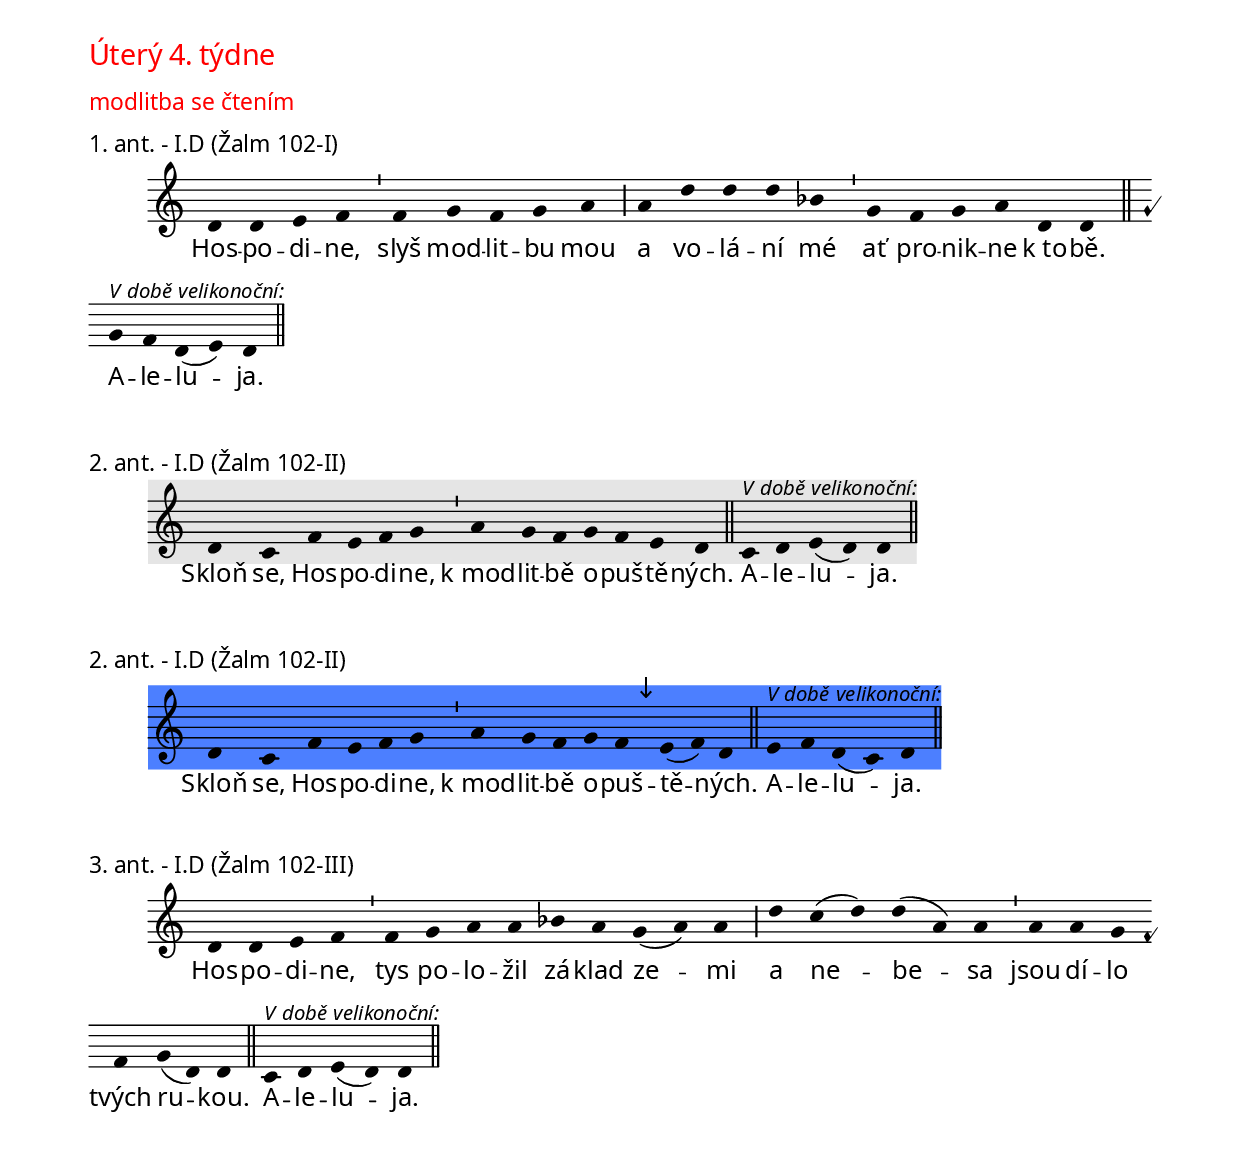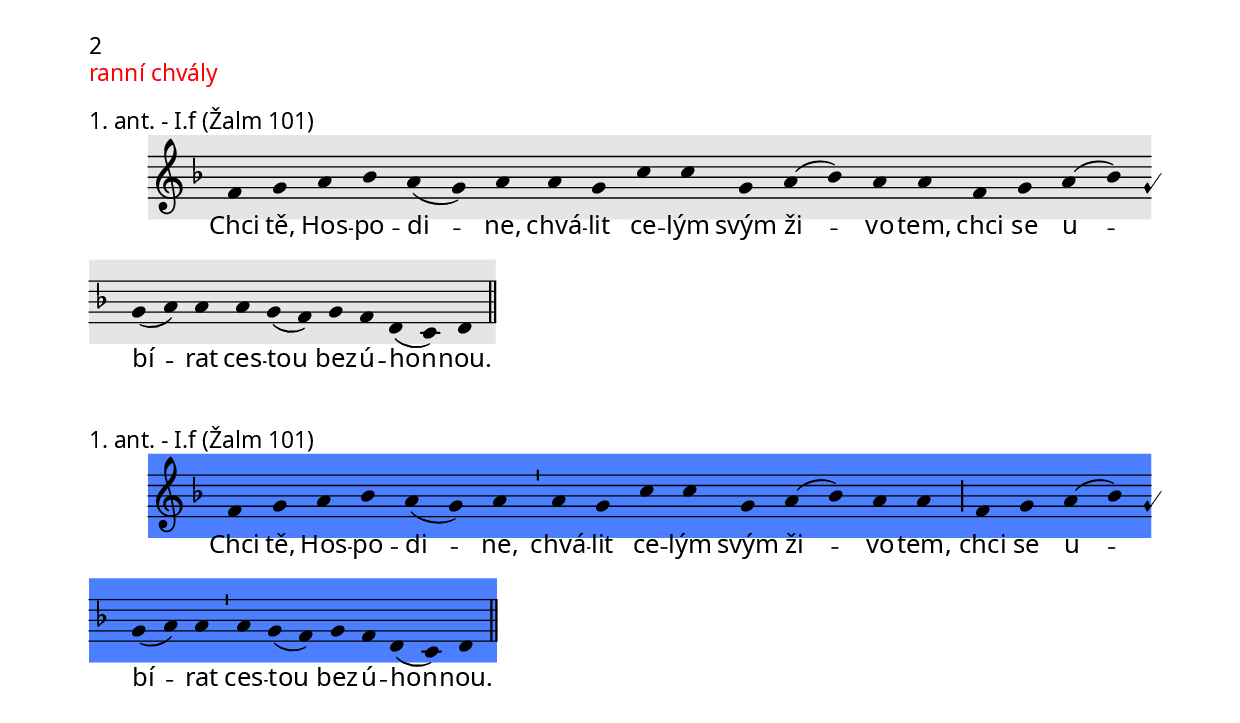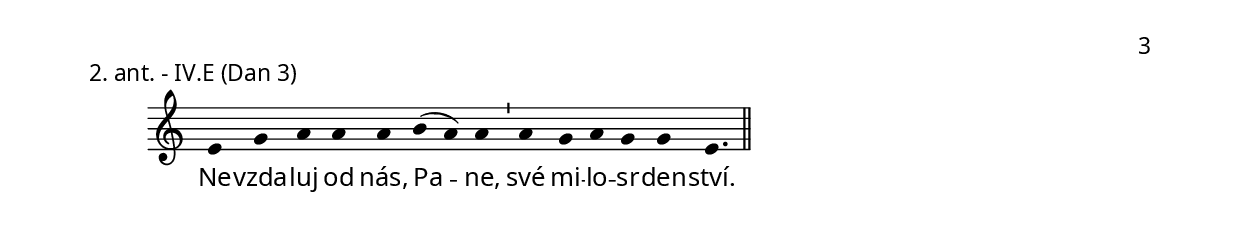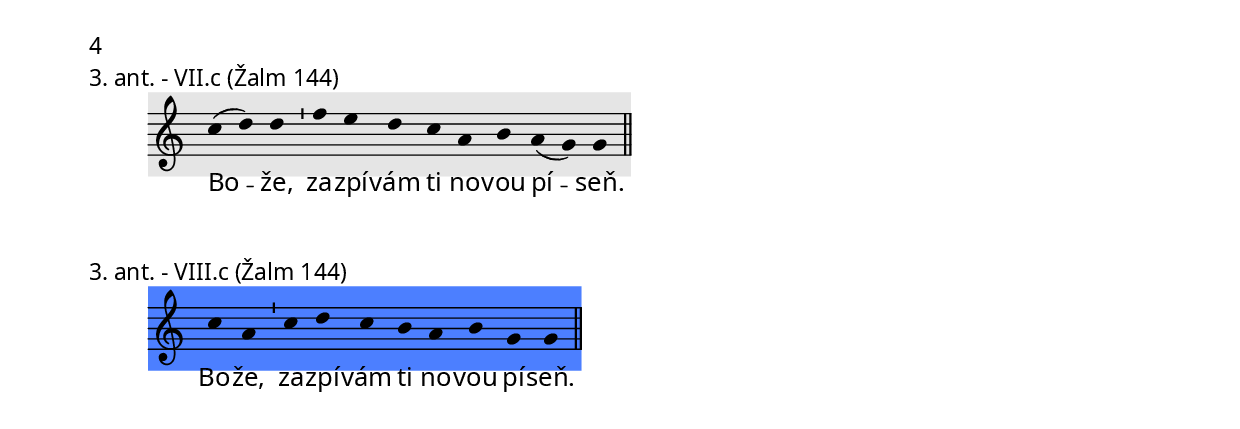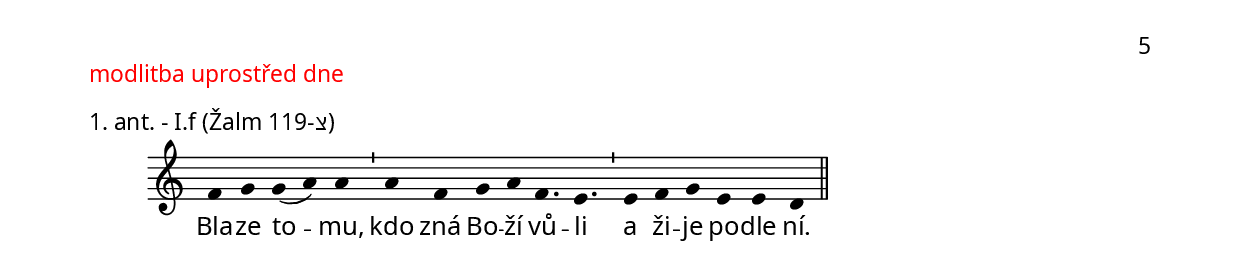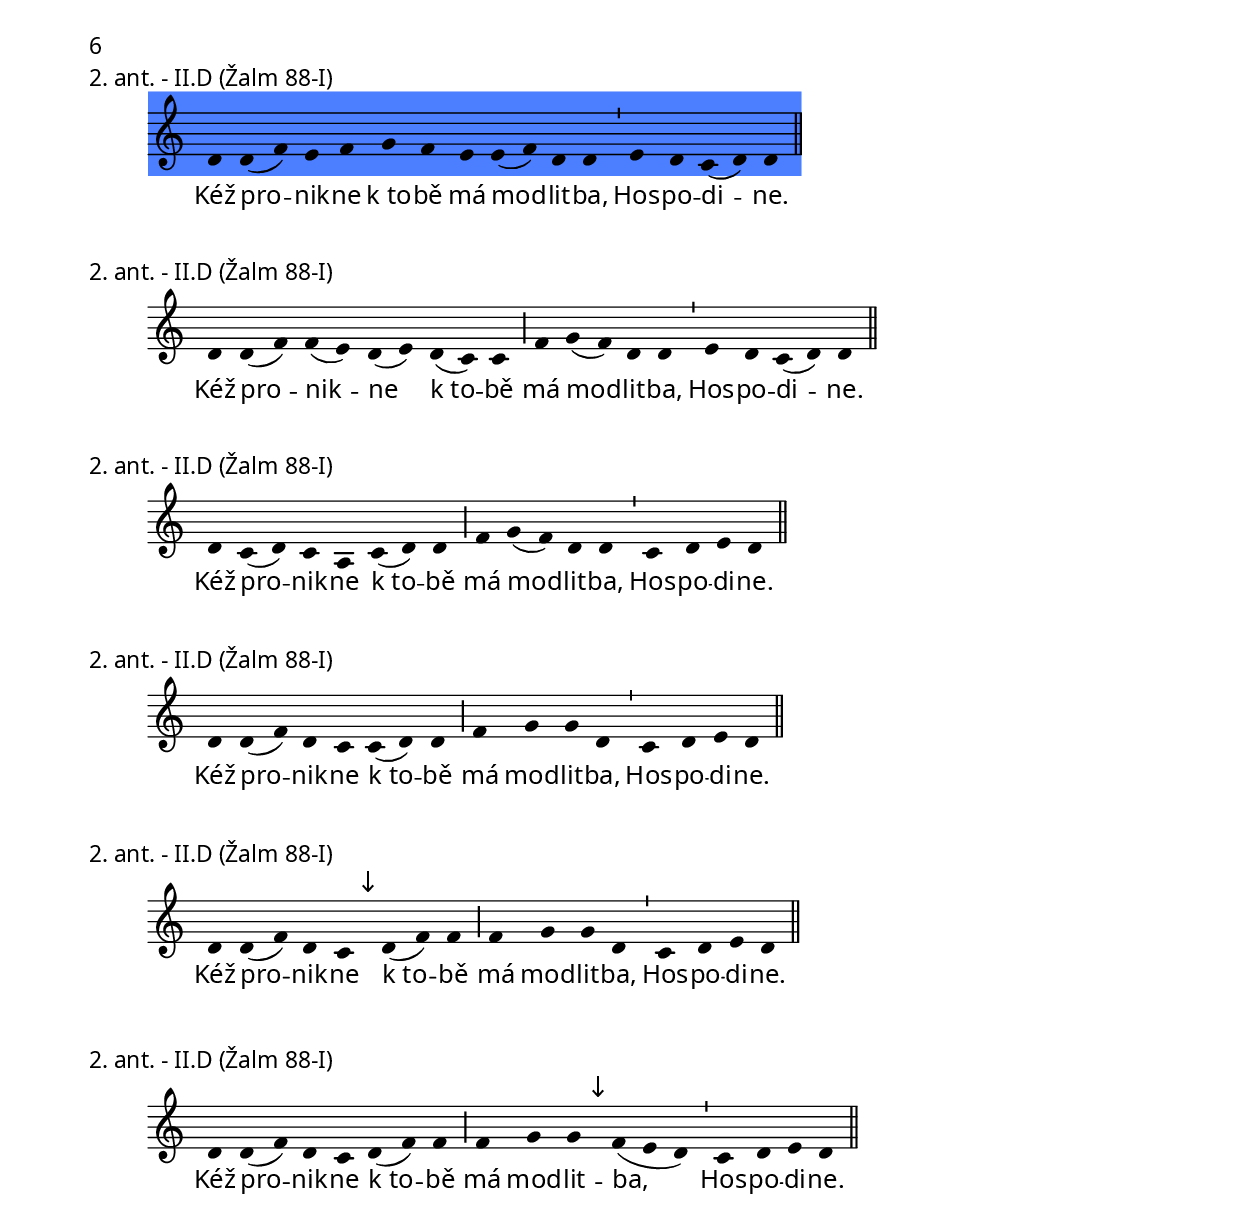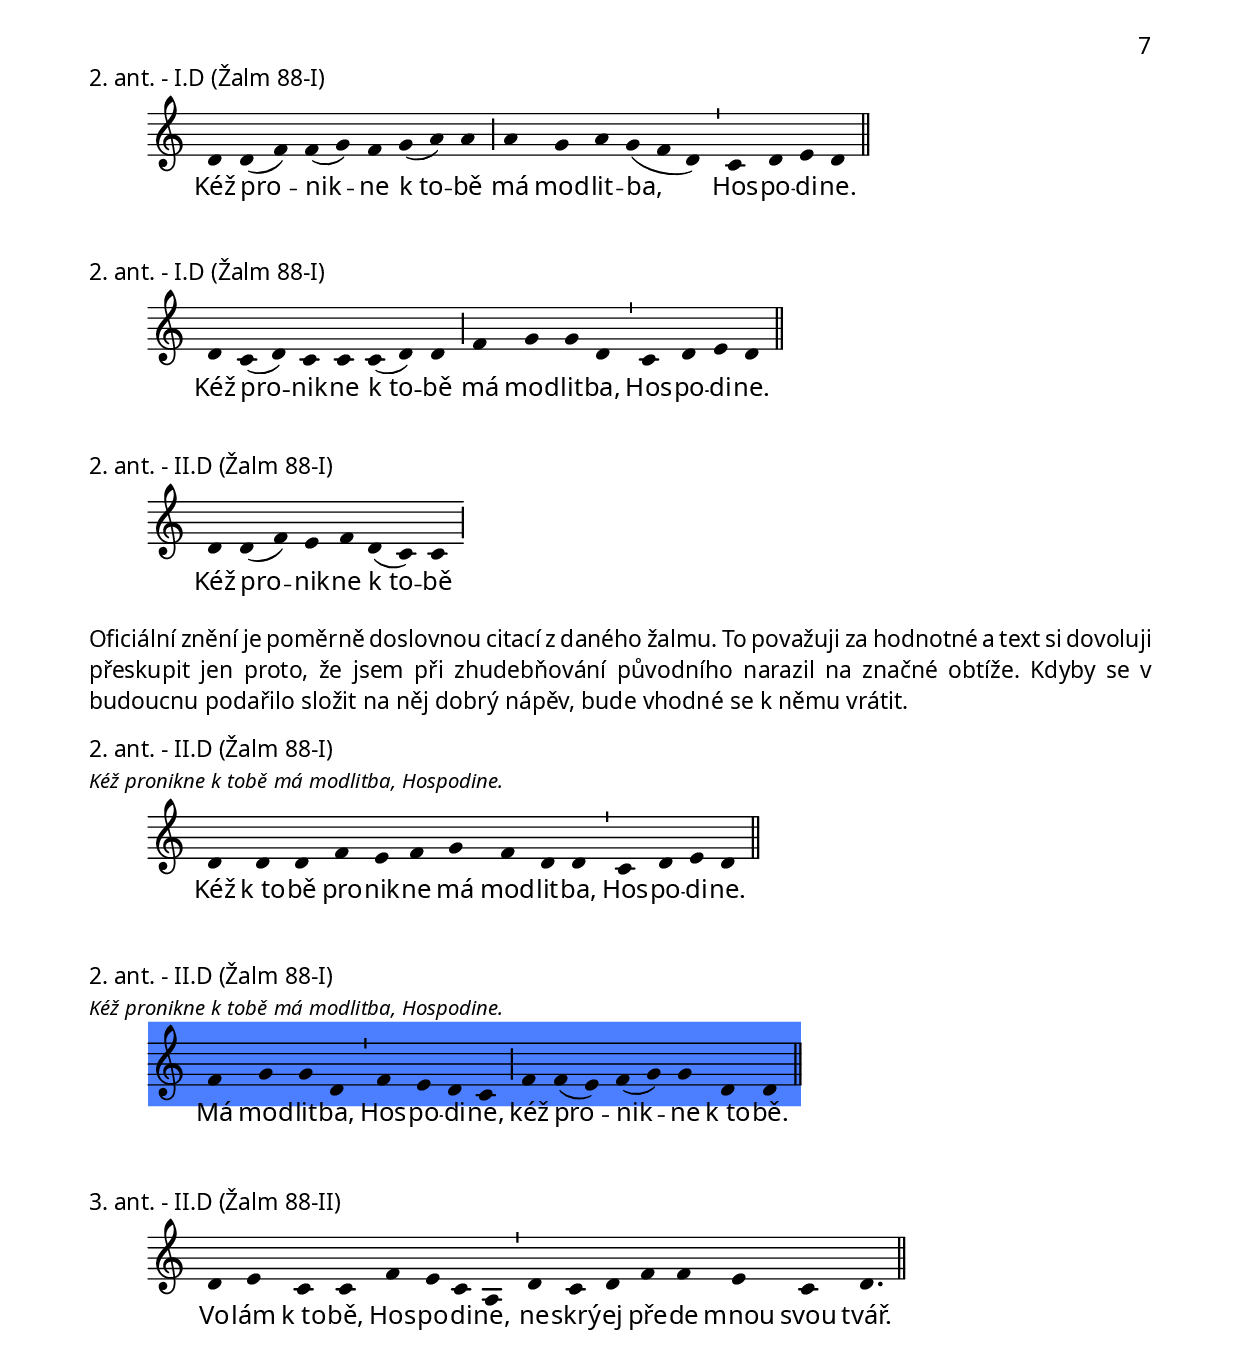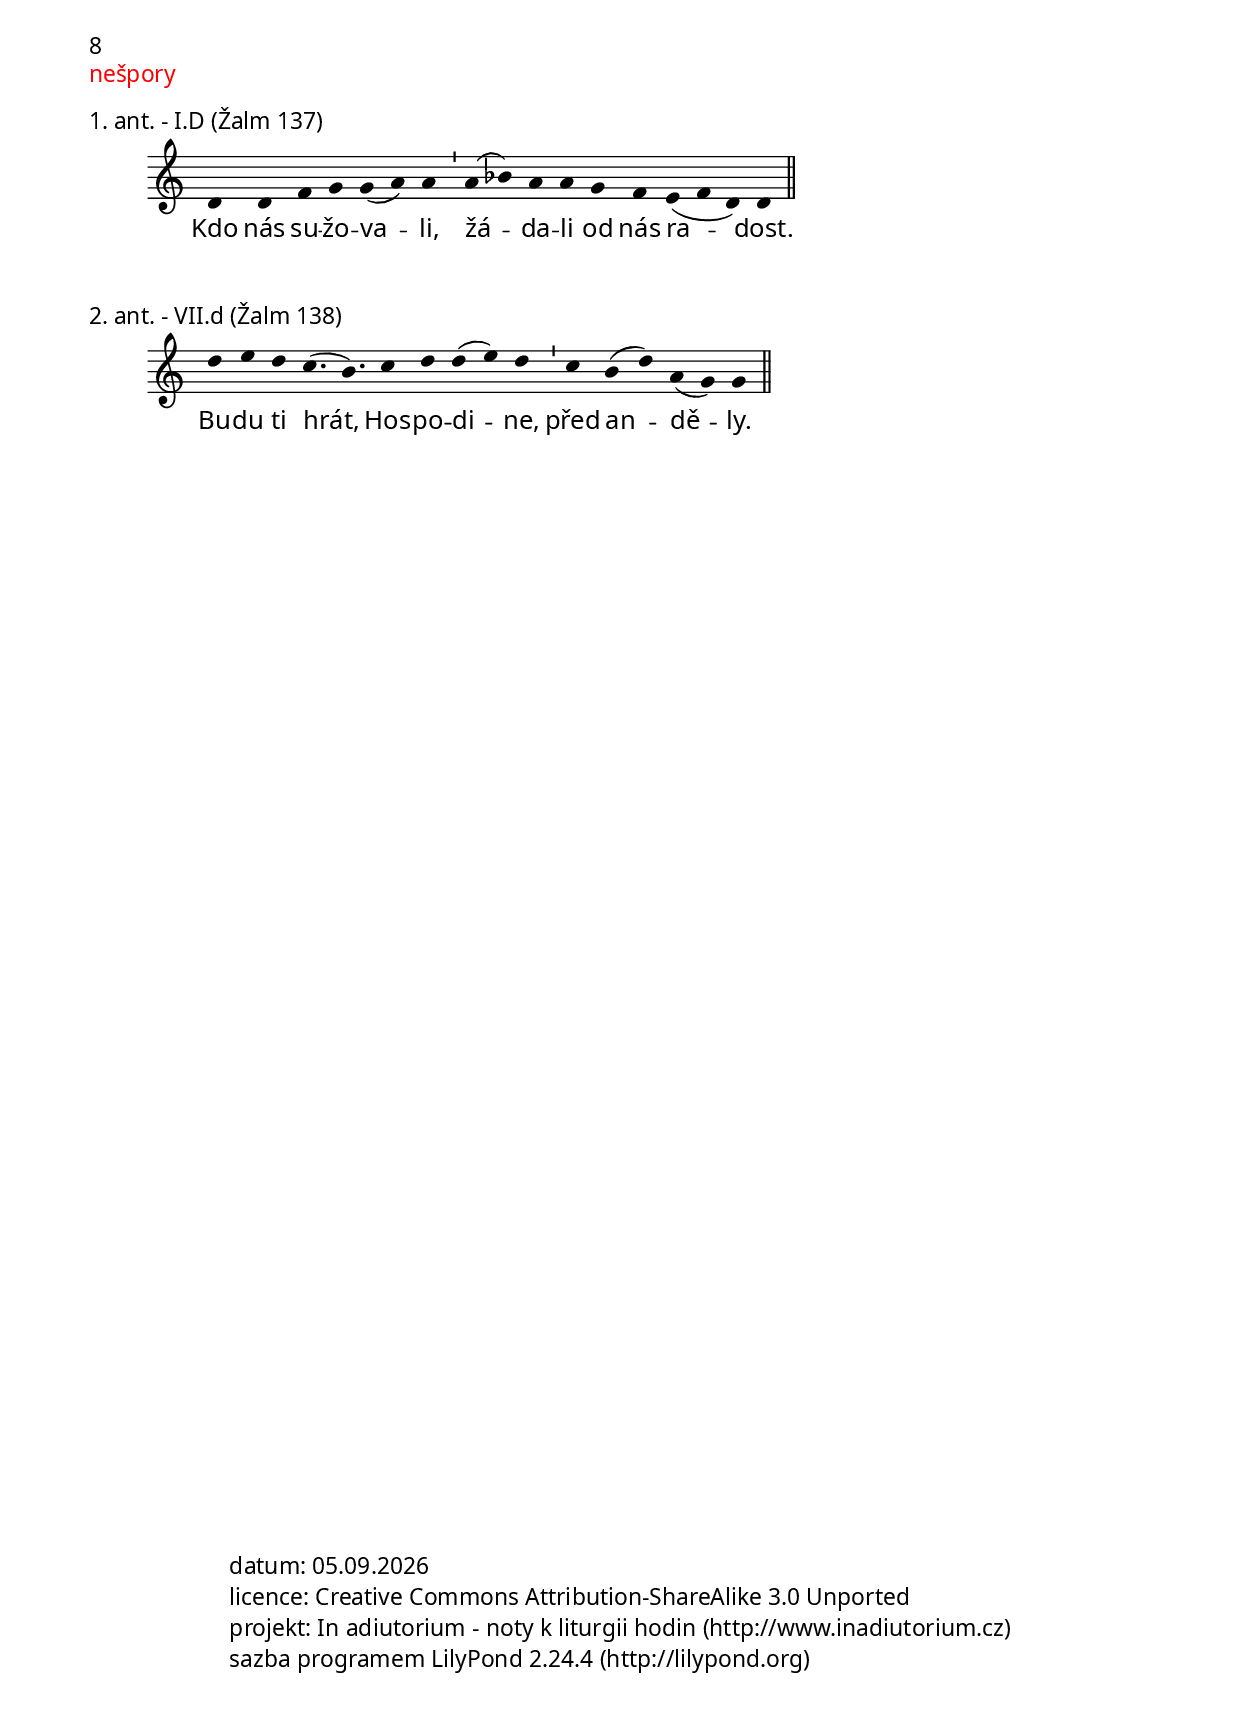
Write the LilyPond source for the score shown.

\include "../spolecne.ly"

\markup {\nadpisDen {Úterý 4. týdne}}

%\markup {\nadpisHodinka {"invitatorium"}}

%\score { \tIIuteryInvitatorium }

\markup {\nadpisHodinka {"modlitba se čtením"}}

\score {
  \relative c' {
    \choralniRezim
    d d e f \barMin f g f g a \barMaior
    a4 d d d bes \barMin g f g a d, d \barFinalis

    g^\rubrVelikAleluja f d( e) d \barFinalis
  }
  \addlyrics {
    Hos -- po -- di -- ne, slyš mod -- lit -- bu mou
    a vo -- lá -- ní mé ať pro -- nik -- ne k_to -- bě.

    A -- le -- lu -- ja.
  }
  \header {
    quid = "1. ant."
    modus = "I"
    differentia = "D"
    psalmus = "Žalm 102-I"
    id = "mc-ant1"
    piece = \markup {\sestavTitulek}
  }
}

\score {
  \relative c' {
    \zvyraznovacSedy
    \choralniRezim
    d c f e f g \barMin
    a g f g f e d \barFinalis

    c^\rubrVelikAleluja d e( d) d \barFinalis
  }
  \addlyrics {
    Skloň se, Hos -- po -- di -- ne,
    k_mod -- lit -- bě o -- puš -- tě -- ných.

    A -- le -- lu -- ja.
  }
  \header {
    quid = "2. ant."
    modus = "I"
    differentia = "D"
    psalmus = "Žalm 102-II"
    id = "mc-ant2"
    piece = \markup {\sestavTitulek}
  }
}

\score {
  \relative c' {
    \zvyraznovacModry
    \choralniRezim
    d c f e f g \barMin
    a g f g f \mark\sipka e( f) d \barFinalis

    e^\rubrVelikAleluja f d( c) d \barFinalis
  }
  \addlyrics {
    Skloň se, Hos -- po -- di -- ne,
    k_mod -- lit -- bě o -- puš -- tě -- ných.

    A -- le -- lu -- ja.
  }
  \header {
    quid = "2. ant."
    modus = "I"
    differentia = "D"
    psalmus = "Žalm 102-II"
    id = "mc-ant2"
    piece = \markup {\sestavTitulek}
  }
}

\score {
  \relative c' {
    \choralniRezim
    d4 d e f \barMin f g a a bes a g( a) a \barMaior
    d c( d) d( a) a \barMin a a g f g( d) d \barFinalis

    c^\rubrVelikAleluja d e( d) d \barFinalis
  }
  \addlyrics {
    Hos -- po -- di -- ne, tys po -- lo -- žil zá -- klad ze -- mi
    a ne -- be -- sa jsou dí -- lo tvých ru -- kou.

    A -- le -- lu -- ja.
  }
  \header {
    quid = "3. ant."
    modus = "I"
    differentia = "D"
    psalmus = "Žalm 102-III"
    id = "mc-ant3"
    piece = \markup {\sestavTitulek}
  }
}

\pageBreak

\markup {\nadpisHodinka {"ranní chvály"}}

\score {
  \relative c' {
    \zvyraznovacSedy
    \choralniRezim
    \key f \major
    f4 g a bes a( g) a \barMin \bar "" a g c c g a( bes) a a \barMin \bar ""
    f g a( bes) g( a) a \bar "" a g( f) g f d( c) d  \barFinalis
  }
  \addlyrics {
    Chci tě, Hos -- po -- di -- ne, chvá -- lit ce -- lým svým ži -- vo -- tem,
    chci se u -- bí -- rat ces -- tou bez -- ú -- hon -- nou.
  }
  \header {
    quid = "1. ant."
    modus = "I"
    differentia = "f"
    psalmus = "Žalm 101"
    placet = "opravit divisiones"
    id = "rch-ant1"
    piece = \markup {\sestavTitulek}
  }
}

\score {
  \relative c' {
    \zvyraznovacModry
    \choralniRezim
    \key f \major
    f4 g a bes a( g) a \barMin a g c c g a( bes) a a \barMaior
    f g a( bes) g( a) a \barMin a g( f) g f d( c) d  \barFinalis
  }
  \addlyrics {
    Chci tě, Hos -- po -- di -- ne, chvá -- lit ce -- lým svým ži -- vo -- tem,
    chci se u -- bí -- rat ces -- tou bez -- ú -- hon -- nou.
  }
  \header {
    quid = "1. ant."
    modus = "I"
    differentia = "f"
    psalmus = "Žalm 101"
    id = "rch-ant1"
    piece = \markup {\sestavTitulek}
  }
}

\pageBreak

\score {
  \relative c' {
    \choralniRezim
    e4 g a a a b( a) a \barMin a g a g g e4. \barFinalis
  }
  \addlyrics {
    Ne -- vzda -- luj od nás, Pa -- ne, své mi -- lo -- sr -- den -- ství.
  }
  \header {
    quid = "2. ant."
    modus = "IV"
    differentia = "E"
    psalmus = "Dan 3"
    id = "rch-ant2"
    piece = \markup {\sestavTitulek}
  }
}

\pageBreak

\score {
  \relative c'' {
    \zvyraznovacSedy
    \choralniRezim
    c4( d) d \barMin f e d c a b a( g) g \barFinalis
  }
  \addlyrics {
    Bo -- že, za -- zpí -- vám ti no -- vou pí -- seň.
  }
  \header {
    quid = "3. ant."
    modus = "VII"
    differentia = "c"
    psalmus = "Žalm 144"
    placet = "není špatná, ale přeci zkusit lépe.
    25.10.2015: Myslím, že ve skutečnosti špatná je.
    Má mdlou melodii a na začátku a na konci se opakující
    rytmický motiv 2-1 bije do uší."
    id = "rch-ant3"
    piece = \markup {\sestavTitulek}
  }
}

\score {
  \relative c'' {
    \zvyraznovacModry
    \choralniRezim
    c4 a \barMin
    c d c b a b g g \barFinalis
  }
  \addlyrics {
    Bo -- že, za -- zpí -- vám ti no -- vou pí -- seň.
  }
  \header {
    quid = "3. ant."
    modus = "VIII"
    differentia = "c"
    psalmus = "Žalm 144"
    id = "rch-ant3"
    piece = \markup {\sestavTitulek}
  }
}

\pageBreak

%\score { \tIIuteryAntBenedictus }

\markup {\nadpisHodinka {"modlitba uprostřed dne"}}

\score {
  \relative c' {
    \choralniRezim
    f4 g g( a) a \barMin a f g a f4. e \barMin
    e4 f g e e d \barFinalis
  }
  \addlyrics {
    Bla -- ze to -- mu, kdo zná Bo -- ží vů -- li a ži -- je po -- dle ní.
  }
  \header {
    quid = "1. ant."
    modus = "I"
    differentia = "f"
    psalmus = "Žalm 119-צ"
    id = "up-ant1"
    piece = \markup {\sestavTitulek}
  }
}

\pageBreak

\score {
  \relative c' {
    \zvyraznovacModry
    \choralniRezim
    d4 d( f) e f g f e e( f) d d \barMin
    e d c( d) d \barFinalis
  }
  \addlyrics {
    Kéž pro -- nik -- ne k_to -- bě má mod -- lit -- ba,
    Hos -- po -- di -- ne.
  }
  \header {
    quid = "2. ant."
    modus = "II"
    differentia = "D"
    psalmus = "Žalm 88-I"
    id = "up-ant2"
    piece = \markup {\sestavTitulek}
  }
}

\score {
  \relative c' {
    \choralniRezim
    d4 d( f) f( e) d( e) d( c) c \barMaior
    f g( f) d d \barMin
    e d c( d) d \barFinalis
  }
  \addlyrics {
    Kéž pro -- nik -- ne k_to -- bě má mod -- lit -- ba,
    Hos -- po -- di -- ne.
  }
  \header {
    quid = "2. ant."
    modus = "II"
    differentia = "D"
    psalmus = "Žalm 88-I"
    id = "up-ant2"
    piece = \markup {\sestavTitulek}
  }
}

\score {
  \relative c' {
    \choralniRezim
    d4 c( d) c a c( d) d \barMaior
    f g( f) d d \barMin
    c d e d \barFinalis
  }
  \addlyrics {
    Kéž pro -- nik -- ne k_to -- bě má mod -- lit -- ba,
    Hos -- po -- di -- ne.
  }
  \header {
    quid = "2. ant."
    modus = "II"
    differentia = "D"
    psalmus = "Žalm 88-I"
    id = "up-ant2"
    piece = \markup {\sestavTitulek}
  }
}

\score {
  \relative c' {
    \choralniRezim
    d4 d( f) d c c( d) d \barMaior
    f g g d \barMin
    c d e d \barFinalis
  }
  \addlyrics {
    Kéž pro -- nik -- ne k_to -- bě
    má mod -- lit -- ba,
    Hos -- po -- di -- ne.
  }
  \header {
    quid = "2. ant."
    modus = "II"
    differentia = "D"
    psalmus = "Žalm 88-I"
    id = "up-ant2"
    piece = \markup {\sestavTitulek}
  }
}

\score {
  \relative c' {
    \choralniRezim
    d4 d( f) d c \mark\sipka d( f) f \barMaior
    f g g d \barMin
    c d e d \barFinalis
  }
  \addlyrics {
    Kéž pro -- nik -- ne k_to -- bě
    má mod -- lit -- ba,
    Hos -- po -- di -- ne.
  }
  \header {
    quid = "2. ant."
    modus = "II"
    differentia = "D"
    psalmus = "Žalm 88-I"
    id = "up-ant2"
    piece = \markup {\sestavTitulek}
  }
}

\score {
  \relative c' {
    \choralniRezim
    d4 d( f) d c d( f) f \barMaior
    f g g \mark\sipka f( e d) \barMin
    c d e d \barFinalis
  }
  \addlyrics {
    Kéž pro -- nik -- ne k_to -- bě
    má mod -- lit -- ba,
    Hos -- po -- di -- ne.
  }
  \header {
    quid = "2. ant."
    modus = "II"
    differentia = "D"
    psalmus = "Žalm 88-I"
    id = "up-ant2"
    piece = \markup {\sestavTitulek}
  }
}

\score {
  \relative c' {
    \choralniRezim
    d4 d( f) f( g) f g( a) a \barMaior
    a g a g( f d) \barMin
    c d e d \barFinalis
  }
  \addlyrics {
    Kéž pro -- nik -- ne k_to -- bě
    má mod -- lit -- ba,
    Hos -- po -- di -- ne.
  }
  \header {
    quid = "2. ant."
    modus = "I"
    differentia = "D"
    psalmus = "Žalm 88-I"
    id = "up-ant2"
    piece = \markup {\sestavTitulek}
  }
}

\score {
  \relative c' {
    \choralniRezim
    d4 c( d) c c c( d) d \barMaior
    f g g d \barMin
    c d e d \barFinalis
  }
  \addlyrics {
    Kéž pro -- nik -- ne k_to -- bě
    má mod -- lit -- ba,
    Hos -- po -- di -- ne.
  }
  \header {
    quid = "2. ant."
    modus = "I"
    differentia = "D"
    psalmus = "Žalm 88-I"
    id = "up-ant2"
    piece = \markup {\sestavTitulek}
  }
}

\score {
  \relative c' {
    \choralniRezim
    d4 d( f) e f d( c) c \barMaior

  }
  \addlyrics {
    Kéž pro -- nik -- ne k_to -- bě má mod -- lit -- ba,
    Hos -- po -- di -- ne.
  }
  \header {
    quid = "2. ant."
    modus = "II"
    differentia = "D"
    psalmus = "Žalm 88-I"
    id = "up-ant2"
    piece = \markup {\sestavTitulek}
  }
}

\markup\justify{
  Oficiální znění je poměrně doslovnou citací z daného žalmu.
  To považuji za hodnotné a text si dovoluji přeskupit jen proto,
  že jsem při zhudebňování původního narazil na značné obtíže.
  Kdyby se v budoucnu podařilo složit na něj dobrý nápěv,
  bude vhodné se k němu vrátit.
}

\score {
  \relative c' {
    \choralniRezim
    d4 d d f e f g f d d \barMin
    c d e d \barFinalis
  }
  \addlyrics {
    Kéž k_to -- bě pro -- nik -- ne má mod -- lit -- ba,
    Hos -- po -- di -- ne.
  }
  \header {
    textus_approbatus = "Kéž pronikne k tobě má modlitba, Hospodine."
    quid = "2. ant."
    modus = "II"
    differentia = "D"
    psalmus = "Žalm 88-I"
    id = "up-ant2"
    piece = \markup {\sestavTitulek}
  }
}

\score {
  \relative c' {
    \zvyraznovacModry
    \choralniRezim
    f g g d \barMin
    f e d c \barMaior
    f f( e) f( g) g d d \barFinalis
  }
  \addlyrics {
    Má mod -- lit -- ba,
    Hos -- po -- di -- ne,
    kéž pro -- nik -- ne k_to -- bě.
  }
  \header {
    textus_approbatus = "Kéž pronikne k tobě má modlitba, Hospodine."
    quid = "2. ant."
    modus = "II"
    differentia = "D"
    psalmus = "Žalm 88-I"
    id = "up-ant2"
    piece = \markup {\sestavTitulek}
  }
}

\score {
  \relative c' {
    \choralniRezim
    d4 e c c f e c a \barMin d c d f f e c d4. \barFinalis
  }
  \addlyrics {
    Vo -- lám k_to -- bě, Hos -- po -- di -- ne,
    ne -- skrý -- ej pře -- de mnou svou tvář.
  }
  \header {
    quid = "3. ant."
    modus = "II"
    differentia = "D"
    psalmus = "Žalm 88-II"
    id = "up-ant3"
    piece = \markup {\sestavTitulek}
  }
}

\pageBreak

\markup {\nadpisHodinka {"nešpory"}}

\score {
  \relative c' {
    \choralniRezim
    d4 d f g g( a) a \barMin a( bes) a a g f e( f d) d \barFinalis
  }
  \addlyrics {
    Kdo nás su -- žo -- va -- li, žá -- da -- li od nás ra -- dost.
  }
  \header {
    quid = "1. ant."
    modus = "I"
    differentia = "D"
    psalmus = "Žalm 137"
    id = "ne-ant1"
    piece = \markup {\sestavTitulek}
  }
}

\score {
  \relative c'' {
    \choralniRezim
    d4 e d c4.( b) c4 d d( e) d \barMin c b( d) a( g) g \barFinalis
  }
  \addlyrics {
    Bu -- du ti hrát, Hos -- po -- di -- ne, před an -- dě -- ly.
  }
  \header {
    quid = "2. ant."
    modus = "VII"
    differentia = "d"
    psalmus = "Žalm 138"
    id = "ne-ant2"
    piece = \markup {\sestavTitulek}
  }
}

%\score { \tIIuteryNespAntIII }

%\score { \tIIuteryAntMagnificat }